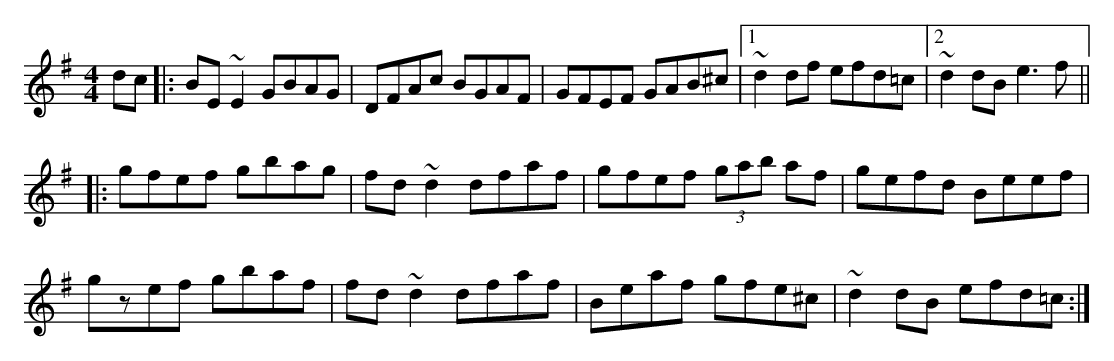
X:1
M:4/4
K:Emin
dc|:BE ~E2 GBAG|DFAc BGAF|GFEF GAB^c|1 ~d2 df efd=c|2 ~d2 dB e3 f||
|:gfef gbag|fd ~d2 dfaf|gfef (3gab af|gefd Beef|
gzef gbaf|fd ~d2 dfaf|Beaf gfe^c|~d2 dB efd=c:|
